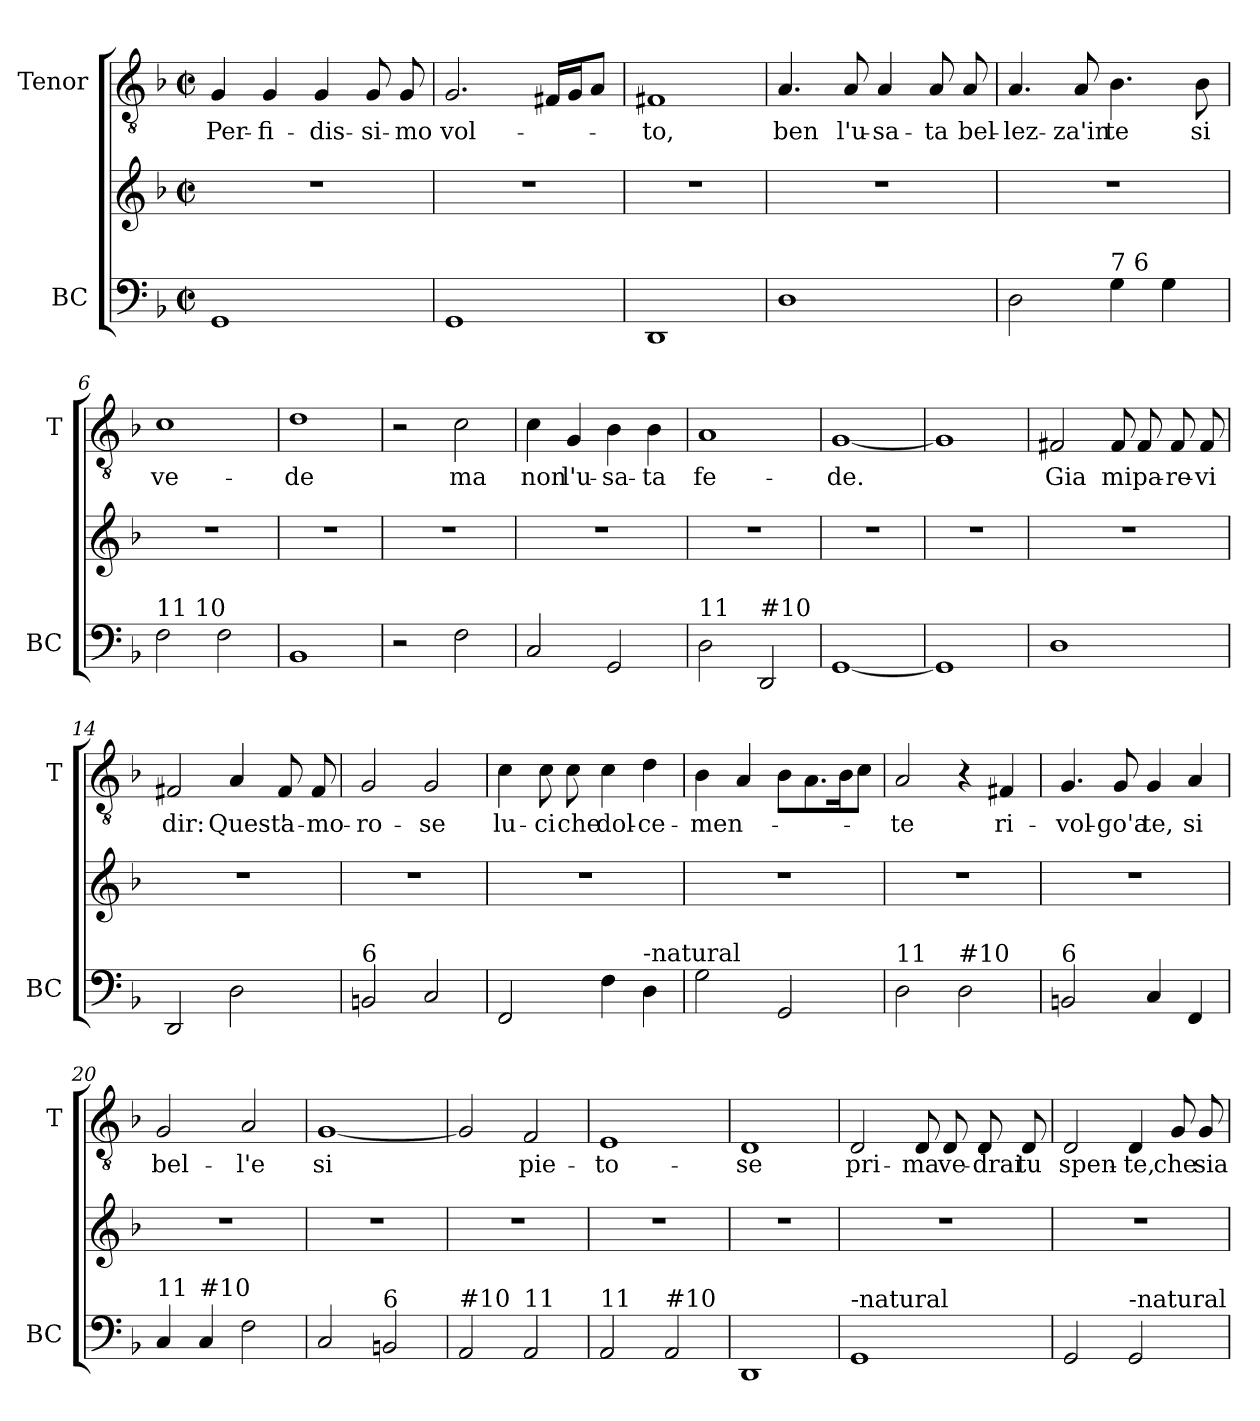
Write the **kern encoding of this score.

**kern	**kern	**kern	**text
*part2	*part2	*part1	*part1
*staff3	*staff2	*staff1	*staff1
*I"BC	*	*I"Tenor	*
*I'BC	*	*I'T	*
*clefF4	*clefG2	*clefGv2	*
*k[b-]	*k[b-]	*k[b-]	*
*F:	*F:	*F:	*
*M2/2	*M2/2	*M2/2	*
*met(c|)	*met(c|)	*met(c|)	*
=1	=1	=1	=1
!	!	!	!LO:LY:b
1GG	1r	4G/	Per-
!	!	!	!LO:LY:b
.	.	4G/	-fi-
!	!	!	!LO:LY:b
.	.	4G/	-dis-
!	!	!	!LO:LY:b
.	.	8G/	-si-
!	!	!	!LO:LY:b
.	.	8G/	-mo
=2	=2	=2	=2
!	!	!	!LO:LY:b
1GG	1r	2.G/	vol-
.	.	16F#X/LL	.
.	.	16G/J	.
.	.	8A/J	.
=3	=3	=3	=3
!	!	!	!LO:LY:b
1DD	1r	1F#X	-to,
=4	=4	=4	=4
!	!	!	!LO:LY:b
1D	1r	4.A/	ben
!	!	!	!LO:LY:b
.	.	8A/	l'u-
!	!	!	!LO:LY:b
.	.	4A/	-sa-
!	!	!	!LO:LY:b
.	.	8A/	-ta
!	!	!	!LO:LY:b
.	.	8A/	bel-
=5	=5	=5	=5
!	!	!	!LO:LY:b
2D\	1r	4.A/	-lez-
!	!	!	!LO:LY:b
.	.	8A/	-za'in
!LO:TX:a:t=7     6	!	!	!
!	!	!	!LO:LY:b
4G\	.	4.B-\	te
4G\	.	.	.
!	!	!	!LO:LY:b
.	.	8B-\	si
!!LO:LB:g=z
=6	=6	=6	=6
!LO:TX:a:t=11      10	!	!	!
!	!	!	!LO:LY:b
2F\	1r	1c	ve-
2F\	.	.	.
=7	=7	=7	=7
!	!	!	!LO:LY:b
1BB-	1r	1d	-de
=8	=8	=8	=8
2r	1r	2r	.
!	!	!	!LO:LY:b
2F\	.	2c\	ma
=9	=9	=9	=9
!	!	!	!LO:LY:b
2C/	1r	4c\	non
!	!	!	!LO:LY:b
.	.	4G/	l'u-
!	!	!	!LO:LY:b
2GG/	.	4B-\	-sa-
!	!	!	!LO:LY:b
.	.	4B-\	-ta
=10	=10	=10	=10
!LO:TX:a:t=11	!	!	!
!	!	!	!LO:LY:b
2D\	1r	1A	fe-
!LO:TX:a:t=#10	!	!	!
2DD/	.	.	.
=11	=11	=11	=11
!	!	!	!LO:LY:b
[1GG	1r	[1G	-de.
=12	=12	=12	=12
1GG]	1r	1G]	.
!!LO:LB:g=z
=13	=13	=13	=13
!	!	!	!LO:LY:b
1D	1r	2F#X/	Gia
!	!	!	!LO:LY:b
.	.	8F#/	mi
!	!	!	!LO:LY:b
.	.	8F#/	pa-
!	!	!	!LO:LY:b
.	.	8F#/	-re-
!	!	!	!LO:LY:b
.	.	8F#/	-vi
=14	=14	=14	=14
!	!	!	!LO:LY:b
2DD/	1r	2F#X/	dir:
!	!	!	!LO:LY:b
2D\	.	4A/	Quest'
!	!	!	!LO:LY:b
.	.	8F#/	a-
!	!	!	!LO:LY:b
.	.	8F#/	-mo-
=15	=15	=15	=15
!LO:TX:a:t=6	!	!	!
!	!	!	!LO:LY:b
2BBn/	1r	2G/	-ro-
!	!	!	!LO:LY:b
2C/	.	2G/	-se
=16	=16	=16	=16
!	!	!	!LO:LY:b
2FF/	1r	4c\	lu-
!	!	!	!LO:LY:b
.	.	8c\	-ci
!	!	!	!LO:LY:b
.	.	8c\	che
!	!	!	!LO:LY:b
4F\	.	4c\	dol-
!LO:TX:a:t=-natural	!	!	!
!	!	!	!LO:LY:b
4D\	.	4d\	-ce-
=17	=17	=17	=17
!	!	!	!LO:LY:b
2G\	1r	4B-\	-men-
.	.	4A/	.
2GG/	.	8B-\L	.
.	.	8.A\	.
.	.	16B-\k	.
.	.	8c\J	.
!!LO:PB:g=z
=18	=18	=18	=18
!LO:TX:a:t=11	!	!	!
!	!	!	!LO:LY:b
2D\	1r	2A/	-te
!LO:TX:a:t=#10	!	!	!
2D\	.	4r	.
!	!	!	!LO:LY:b
.	.	4F#X/	ri-
=19	=19	=19	=19
!LO:TX:a:t=6	!	!	!
!	!	!	!LO:LY:b
2BBn/	1r	4.G/	-vol-
!	!	!	!LO:LY:b
.	.	8G/	-go'a
!	!	!	!LO:LY:b
4C/	.	4G/	te,
!	!	!	!LO:LY:b
4FF/	.	4A/	si
=20	=20	=20	=20
!LO:TX:a:t=11	!	!	!
!	!	!	!LO:LY:b
4C/	1r	2G/	bel-
!LO:TX:a:t=#10	!	!	!
4C/	.	.	.
!	!	!	!LO:LY:b
2F\	.	2A/	-l'e
=21	=21	=21	=21
!	!	!	!LO:LY:b
2C/	1r	[1G	si
!LO:TX:a:t=6	!	!	!
2BBn/	.	.	.
=22	=22	=22	=22
!LO:TX:a:t=#10	!	!	!
2AA/	1r	2G/]	.
!LO:TX:a:t=11	!	!	!
!	!	!	!LO:LY:b
2AA/	.	2F/	pie-
=23	=23	=23	=23
!LO:TX:a:t=11	!	!	!
!	!	!	!LO:LY:b
2AA/	1r	1E	-to-
!LO:TX:a:t=#10	!	!	!
2AA/	.	.	.
=24	=24	=24	=24
!	!	!	!LO:LY:b
1DD	1r	1D	-se
!!LO:LB:g=z
=25	=25	=25	=25
!LO:TX:a:t=-natural	!	!	!
!	!	!	!LO:LY:b
1GG	1r	2D/	pri-
!	!	!	!LO:LY:b
.	.	8D/	-ma
!	!	!	!LO:LY:b
.	.	8D/	ve-
!	!	!	!LO:LY:b
.	.	8D/	-drai
!	!	!	!LO:LY:b
.	.	8D/	tu
=26	=26	=26	=26
!	!	!	!LO:LY:b
2GG/	1r	2D/	spen-
!LO:TX:a:t=-natural	!	!	!
!	!	!	!LO:LY:b
2GG/	.	4D/	-te,
!	!	!	!LO:LY:b
.	.	8G/	che
!	!	!	!LO:LY:b
.	.	8G/	sia
=	=	=	=
*-	*-	*-	*-
